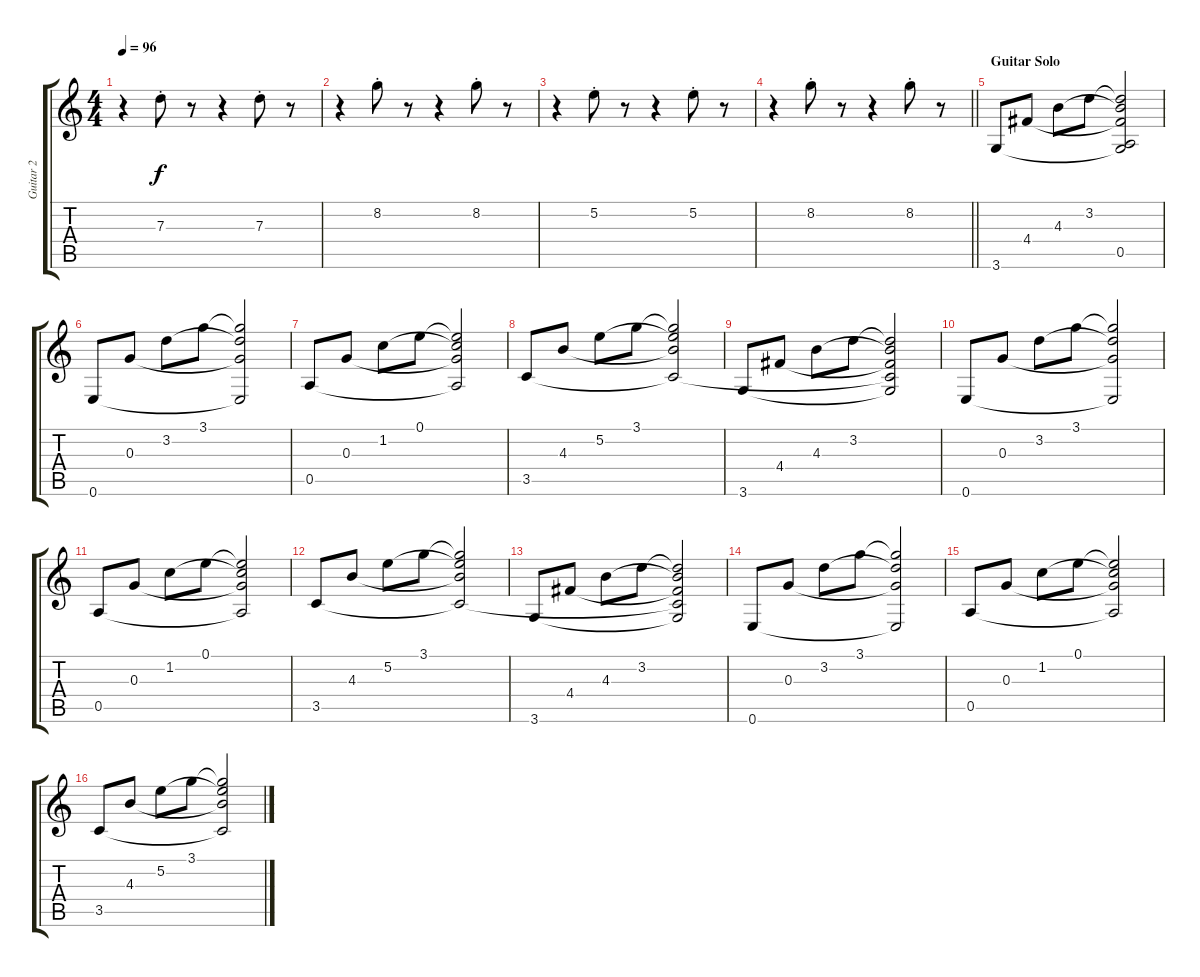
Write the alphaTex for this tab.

\track ("Guitar 2" "Guitar 2") {instrument overdrivenguitar}
\staff {score tabs}
\tuning (E4 B3 G3 D3 A2 E2) {hide}
\ts (4 4)
\tempo 96
\clef g2
\ks c
r.4{dy f} 7.3{st}.8 r.8 r.4 7.3{st}.8 r.8 |
r.4 8.2{st}.8 r.8 r.4 8.2{st}.8 r.8 |
r.4 5.2{st}.8 r.8 r.4 5.2{st}.8 r.8 |
\barLineRight lightlight
r.4 8.2{st}.8 r.8 r.4 8.2{st}.8 r.8 |
\section ("" "Guitar Solo")
3.6.8 4.4.8 4.3.8 3.2.8 (3.2{t} 4.3{t} 4.4{t} 0.5 3.6{t}).2 |
0.6.8 0.3.8 3.2.8 3.1.8 (3.1{t} 3.2{t} 0.3{t} 0.6{t}).2 |
0.5.8 0.3.8 1.2.8 0.1.8 (0.1{t} 1.2{t} 0.3{t} 0.5{t}).2 |
3.5.8 4.3.8 5.2.8 3.1.8 (3.1{t} 5.2{t} 4.3{t} 3.5{t}).2 |
3.6.8 4.4.8 4.3.8 3.2.8 (3.2{t} 4.3{t} 4.4{t} 3.5{t} 3.6{t}).2 |
0.6.8 0.3.8 3.2.8 3.1.8 (3.1{t} 3.2{t} 0.3{t} 0.6{t}).2 |
0.5.8 0.3.8 1.2.8 0.1.8 (0.1{t} 1.2{t} 0.3{t} 0.5{t}).2 |
3.5.8 4.3.8 5.2.8 3.1.8 (3.1{t} 5.2{t} 4.3{t} 3.5{t}).2 |
3.6.8 4.4.8 4.3.8 3.2.8 (3.2{t} 4.3{t} 4.4{t} 3.5{t} 3.6{t}).2 |
0.6.8 0.3.8 3.2.8 3.1.8 (3.1{t} 3.2{t} 0.3{t} 0.6{t}).2 |
0.5.8 0.3.8 1.2.8 0.1.8 (0.1{t} 1.2{t} 0.3{t} 0.5{t}).2 |
3.5.8 4.3.8 5.2.8 3.1.8 (3.1{t} 5.2{t} 4.3{t} 3.5{t}).2
